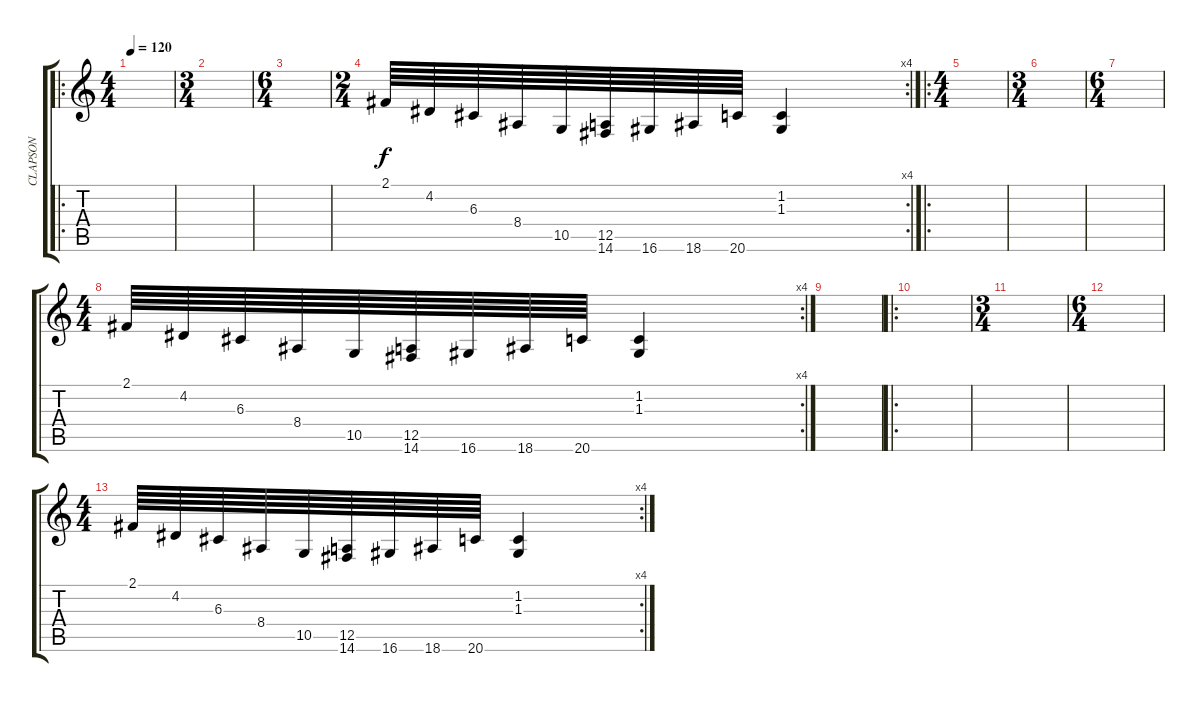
\track ("CLAPSON" "CLAPSON") {instrument woodblock}
\staff {score tabs}
\tuning (E4 B3 G3 D3 A2 E2) {hide}
\ro
\ts (4 4)
\tempo 120
\clef g2
\ks c
|
\ts (3 4)
|
\ts (6 4)
|
\rc 4
\ts (2 4)
2.1.64 4.2.64 6.3.64 8.4.64 10.5.64 (12.5 14.6).64 16.6.64 18.6.64 20.6.64 (1.2 1.3).4 |
\ro
\ts (4 4)
|
\ts (3 4)
|
\ts (6 4)
|
\rc 4
\ts (4 4)
2.1.64 4.2.64 6.3.64 8.4.64 10.5.64 (12.5 14.6).64 16.6.64 18.6.64 20.6.64 (1.2 1.3).4 |
|
\ro
|
\ts (3 4)
|
\ts (6 4)
|
\rc 4
\ts (4 4)
2.1.64 4.2.64 6.3.64 8.4.64 10.5.64 (12.5 14.6).64 16.6.64 18.6.64 20.6.64 (1.2 1.3).4
